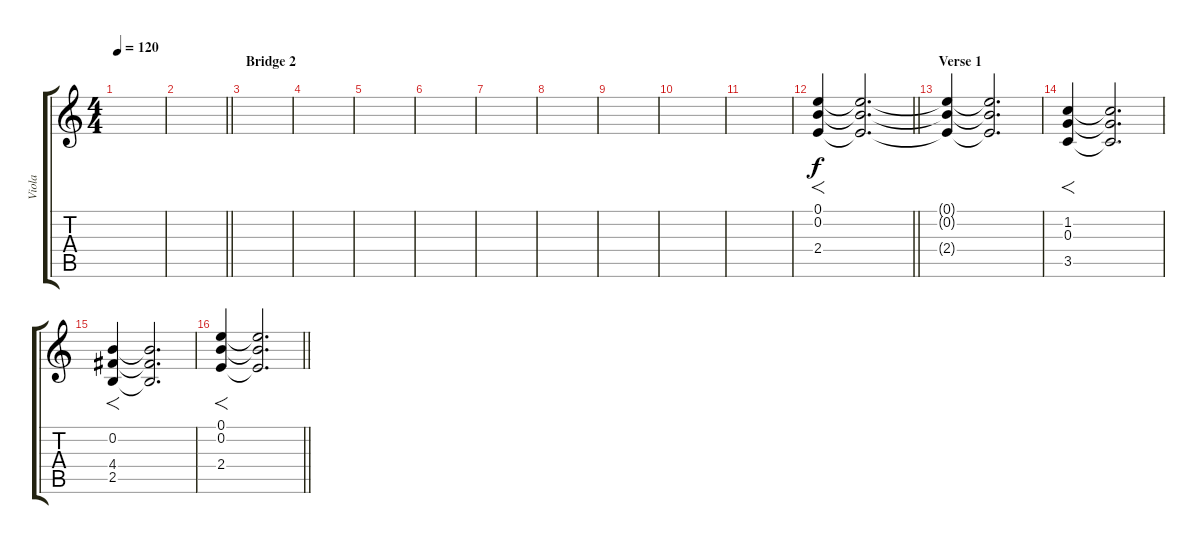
\track ("Viola" "Viola") {instrument contrabass}
\staff {score tabs}
\tuning (E4 B3 G3 D3 A2 E2) {hide}
\ts (4 4)
\tempo 120
\clef g2
\ks c
|
\barLineRight lightlight
|
\section ("" "Bridge 2")
|
|
|
|
|
|
|
|
|
\barLineRight lightlight
(0.1 0.2 2.4).4{f} (0.1{t} 0.2{t} 2.4{t}).2{d} |
\section ("" "Verse 1")
(0.1{t} 0.2{t} 2.4{t}).4 (0.1{t} 0.2{t} 2.4{t}).2{d} |
(1.2 0.3 3.5).4{f} (1.2{t} 0.3{t} 3.5{t}).2{d} |
(0.2 4.4 2.5).4{f} (0.2{t} 4.4{t} 2.5{t}).2{d} |
\barLineRight lightlight
(0.1 0.2 2.4).4{f} (0.1{t} 0.2{t} 2.4{t}).2{d}
